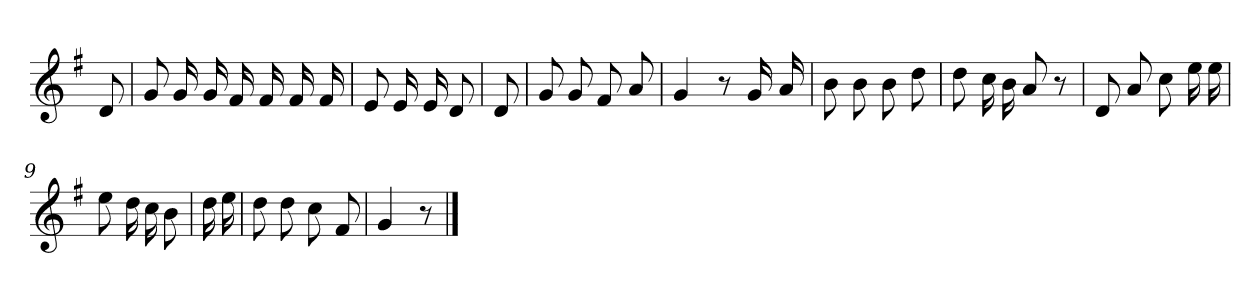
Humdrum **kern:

**kern
*part1
*staff1
*clefG2
*k[f#]
*G:
=
8d
=1
8g
16g
16g
16f#
16f#
16f#
16f#
=2
8e
16e
16e
8d
=3
8d
=4
8g
8g
8f#
8a
=5
4g
8r
16g
16a
=6
8b
8b
8b
8dd
=7
8dd
16cc
16b
8a
8r
=8
8d
8a
8cc
16ee
16ee
=9
8ee
16dd
16cc
8b
=10
16dd
16ee
=11
8dd
8dd
8cc
8f#
=12
4g
8r
==
*-
